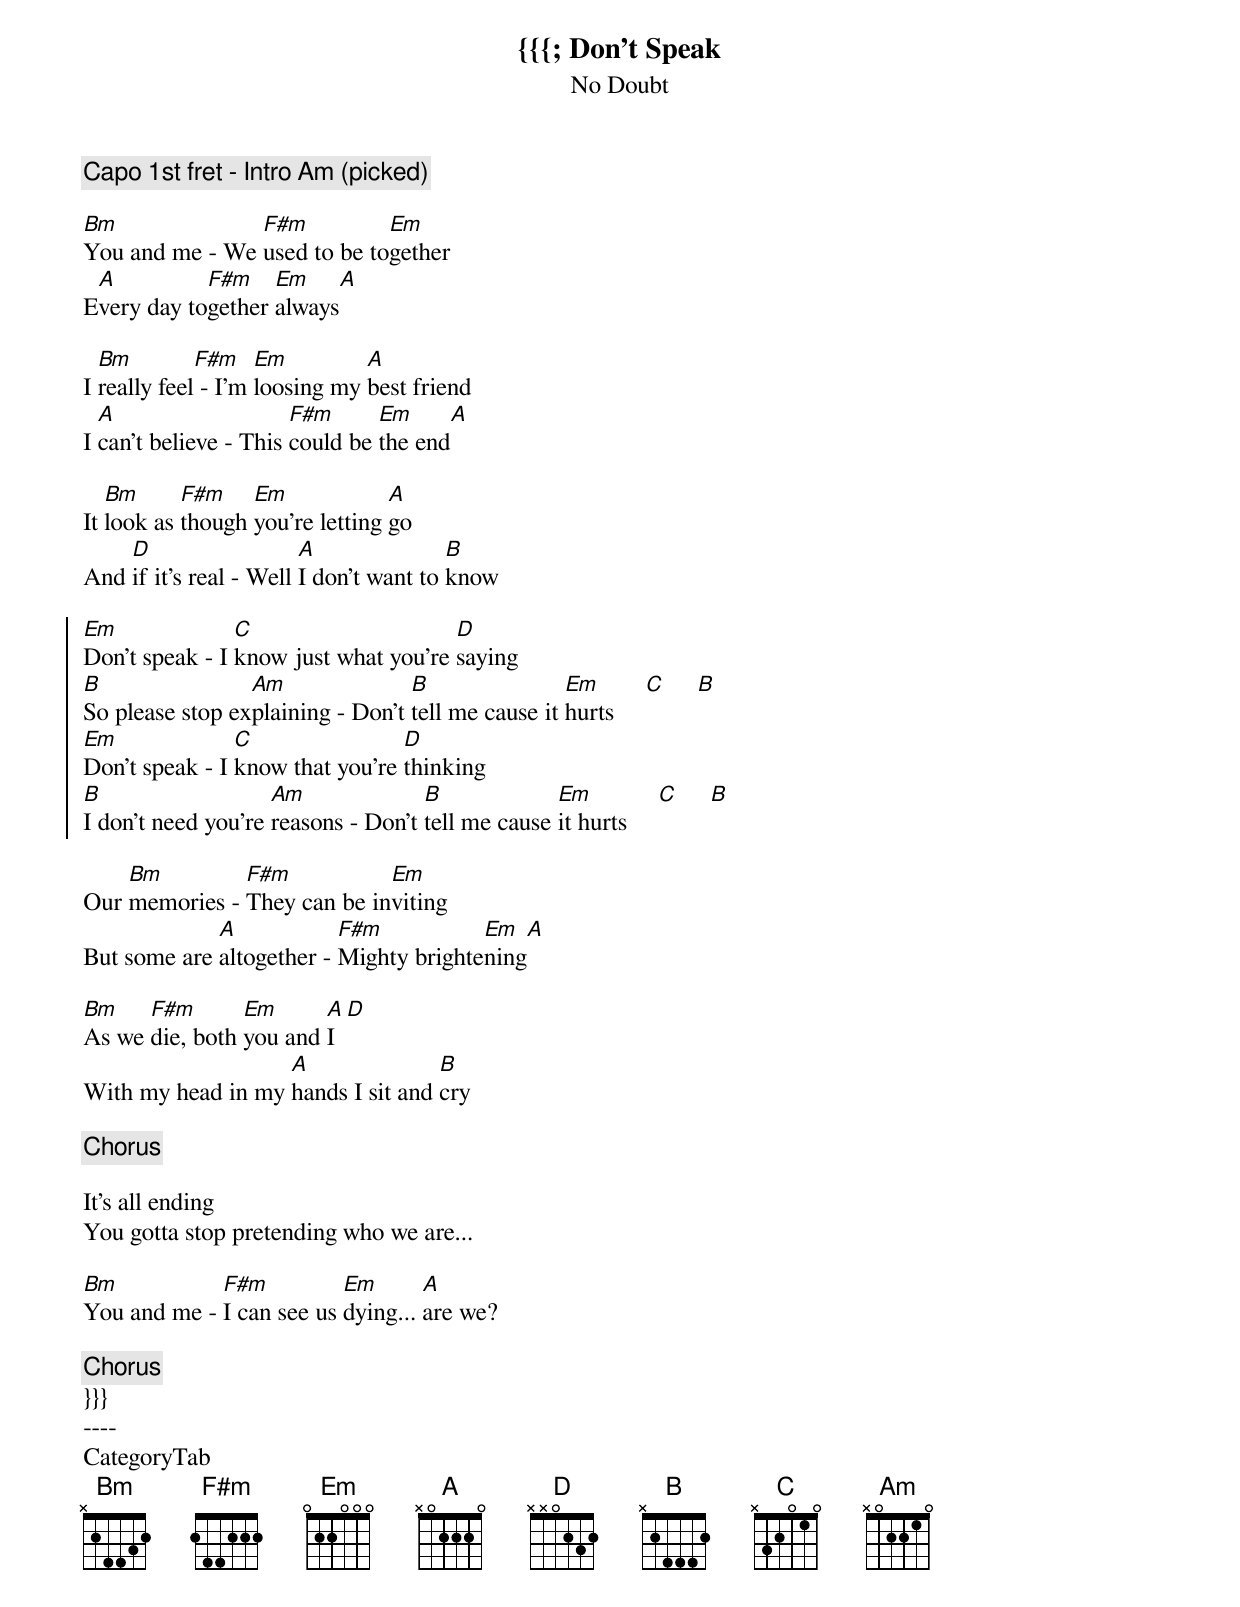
{{{
{title:Don't Speak}
{subtitle:No Doubt}
{c:Capo 1st fret - Intro Am (picked)}

[Bm]You and me - We [F#m]used to be to[Em]gether
E[A]very day to[F#m]gether [Em]always[A]

I [Bm]really feel[F#m] - I'm [Em]loosing my [A]best friend
I [A]can't believe - This [F#m]could be [Em]the end[A]

It [Bm]look as [F#m]though [Em]you're letting [A]go
And [D]if it's real - Well [A]I don't want to [B]know

{soc}
[Em]Don't speak - I [C]know just what you're [D]saying
[B]So please stop ex[Am]plaining - Don't [B]tell me cause it [Em]hurts     [C]     [B]
[Em]Don't speak - I [C]know that you're [D]thinking
[B]I don't need you're [Am]reasons - Don't [B]tell me cause [Em]it hurts     [C]     [B]
{eoc}

Our [Bm]memories - [F#m]They can be in[Em]viting
But some are [A]altogether - [F#m]Mighty brighte[Em]ning[A]

[Bm]As we [F#m]die, both [Em]you and [A]I [D]
With my head in my [A]hands I sit and [B]cry

{c:Chorus}

It's all ending
You gotta stop pretending who we are...

[Bm]You and me - [F#m]I can see us [Em]dying... [A]are we?

{c:Chorus}
}}}
----
CategoryTab
